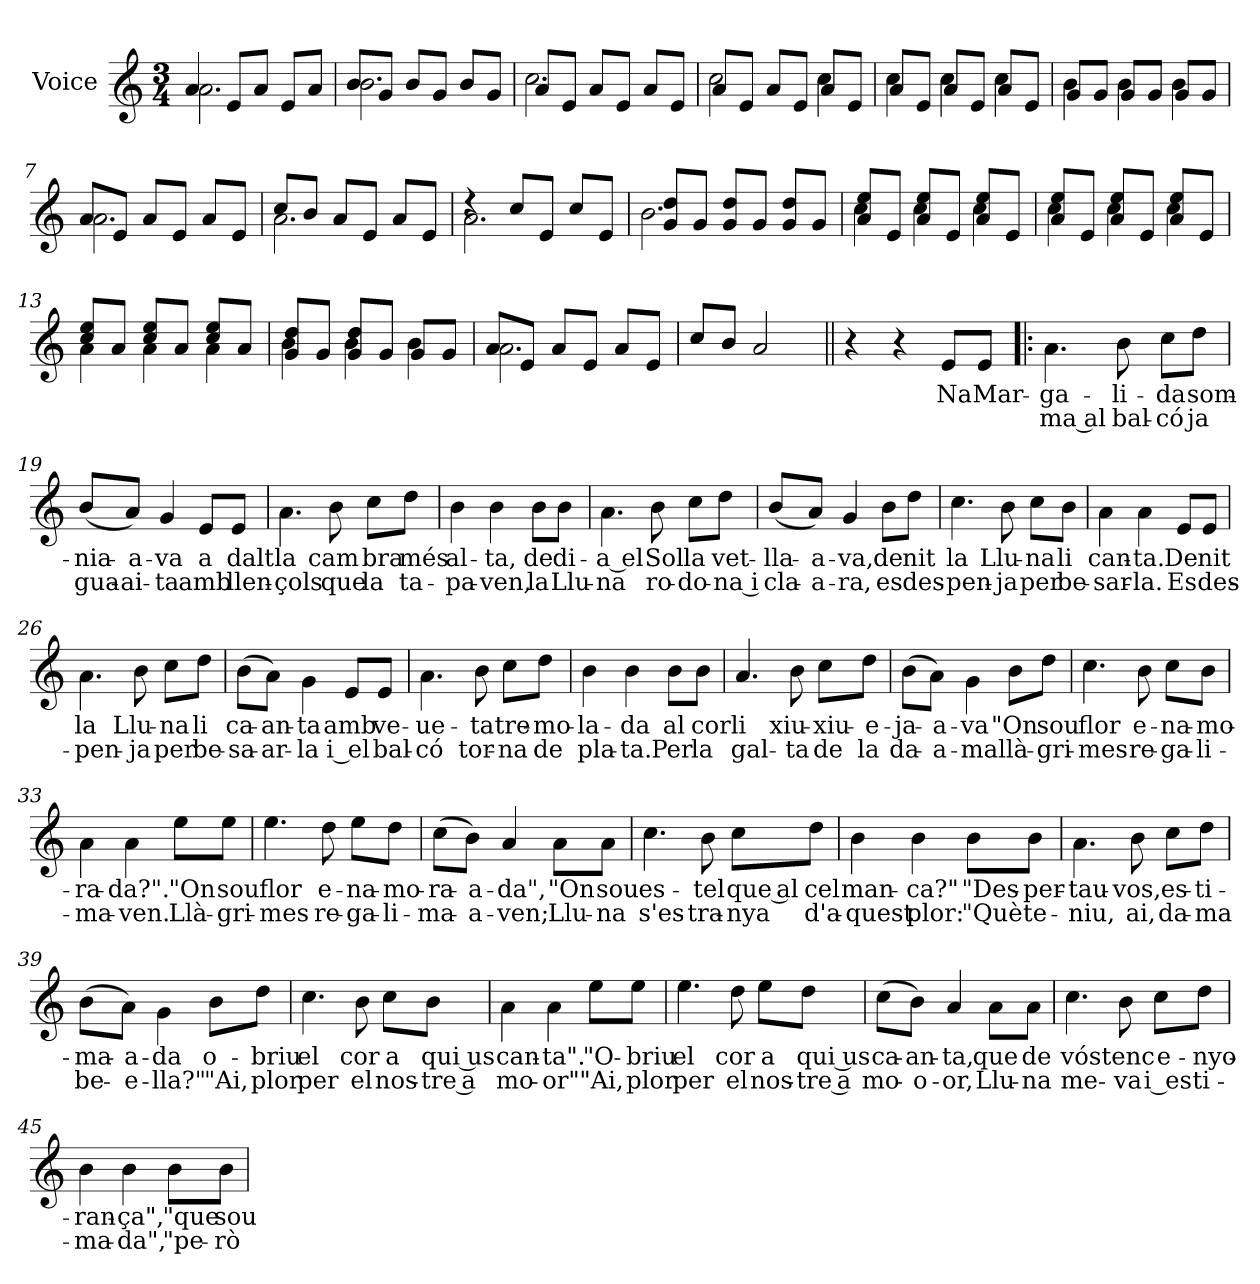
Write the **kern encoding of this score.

**kern	**text	**text
*part1	*part1	*part1
*staff1	*staff1	*staff1
*I"Voice	*	*
*I'V	*	*
*clefG2	*	*
*k[]	*	*
*M3/4	*	*
*MM120	*	*
=1	=1	=1
*^	*	*
4a/	2.a\	.	.
8e/L	.	.	.
8a/J	.	.	.
8e/L	.	.	.
8a/J	.	.	.
=2	=2	=2	=2
8b/L	2.b\	.	.
8g/J	.	.	.
8b/L	.	.	.
8g/J	.	.	.
8b/L	.	.	.
8g/J	.	.	.
=3	=3	=3	=3
8a/L	2.cc\	.	.
8e/J	.	.	.
8a/L	.	.	.
8e/J	.	.	.
8a/L	.	.	.
8e/J	.	.	.
=4	=4	=4	=4
8a/L	2cc\	.	.
8e/J	.	.	.
8a/L	.	.	.
8e/J	.	.	.
8a/L	4cc\	.	.
8e/J	.	.	.
=5	=5	=5	=5
8a/L	4cc\	.	.
8e/J	.	.	.
8a/L	4cc\	.	.
8e/J	.	.	.
8a/L	4cc\	.	.
8e/J	.	.	.
=6	=6	=6	=6
8g/L	4b\	.	.
8g/J	.	.	.
8g/L	4b\	.	.
8g/J	.	.	.
8g/L	4b\	.	.
8g/J	.	.	.
!!LO:LB:g=z	!!
=7	=7	=7	=7
8a/L	2.a\	.	.
8e/J	.	.	.
8a/L	.	.	.
8e/J	.	.	.
8a/L	.	.	.
8e/J	.	.	.
=8	=8	=8	=8
8cc/L	2.a\	.	.
8b/J	.	.	.
8a/L	.	.	.
8e/J	.	.	.
8a/L	.	.	.
8e/J	.	.	.
=9	=9	=9	=9
4rdd	2.a\	.	.
8cc/L	.	.	.
8e/J	.	.	.
8cc/L	.	.	.
8e/J	.	.	.
=10	=10	=10	=10
8g/ 8dd/L	2.b\	.	.
8g/J	.	.	.
8g/ 8dd/L	.	.	.
8g/J	.	.	.
8g/ 8dd/L	.	.	.
8g/J	.	.	.
=11	=11	=11	=11
8a/ 8ee/L	4cc\	.	.
8e/J	.	.	.
8a/ 8ee/L	4cc\	.	.
8e/J	.	.	.
8a/ 8ee/L	4cc\	.	.
8e/J	.	.	.
=12	=12	=12	=12
8a/ 8ee/L	4cc\	.	.
8e/J	.	.	.
8a/ 8ee/L	4cc\	.	.
8e/J	.	.	.
8a/ 8ee/L	4cc\	.	.
8e/J	.	.	.
=13	=13	=13	=13
8cc/ 8ee/L	4a\	.	.
8a/J	.	.	.
8cc/ 8ee/L	4a\	.	.
8a/J	.	.	.
8cc/ 8ee/L	4a\	.	.
8a/J	.	.	.
!!LO:LB:g=z	!!
=14	=14	=14	=14
8g/ 8dd/L	4b\	.	.
8g/J	.	.	.
8g/ 8dd/L	4b\	.	.
8g/J	.	.	.
8g/L	4b\	.	.
8g/J	.	.	.
=15	=15	=15	=15
8a/L	2.a\	.	.
8e/J	.	.	.
8a/L	.	.	.
8e/J	.	.	.
8a/L	.	.	.
8e/J	.	.	.
*v	*v	*	*
=16	=16	=16
8cc/L	.	.
8b/J	.	.
2a/	.	.
=17||	=17||	=17||
4r	.	.
4r	.	.
!	!LO:LY:b	!
8e/L	Na	.
!	!LO:LY:b	!
8e/J	Mar-	.
=18!|:	=18!|:	=18!|:
!	!LO:LY:b	!LO:LY:b
4.a\	-ga-	ma al
!	!LO:LY:b	!LO:LY:b
8b\	-li-	bal-
!	!LO:LY:b	!LO:LY:b
8cc\L	-da	-có
!	!LO:LY:b	!LO:LY:b
8dd\J	som-	ja
=19	=19	=19
!	!LO:LY:b	!LO:LY:b
(<8b/L	-nia-	gua-
!	!LO:LY:b	!LO:LY:b
8a/J)	-a-	-ai-
!	!LO:LY:b	!LO:LY:b
4g/	-va	-ta
!	!LO:LY:b	!LO:LY:b
8e/L	a	amb
!	!LO:LY:b	!LO:LY:b
8e/J	dalt	llen-
!!LO:LB:g=z
=20	=20	=20
!	!LO:LY:b	!LO:LY:b
4.a\	la	-çols
!	!LO:LY:b	!LO:LY:b
8b\	cam	que
!	!LO:LY:b	!LO:LY:b
8cc\L	bra	la
!	!LO:LY:b	!LO:LY:b
8dd\J	més	ta-
=21	=21	=21
!	!LO:LY:b	!LO:LY:b
4b\	al-	-pa-
!	!LO:LY:b	!LO:LY:b
4b\	-ta,	-ven,
!	!LO:LY:b	!LO:LY:b
8b\L	de	la
!	!LO:LY:b	!LO:LY:b
8b\J	di-	Llu-
=22	=22	=22
!	!LO:LY:b	!LO:LY:b
4.a\	a el	-na
!	!LO:LY:b	!LO:LY:b
8b\	Sol	ro-
!	!LO:LY:b	!LO:LY:b
8cc\L	la	-do-
!	!LO:LY:b	!LO:LY:b
8dd\J	vet-	na i
=23	=23	=23
!	!LO:LY:b	!LO:LY:b
(<8b/L	-lla-	cla-
!	!LO:LY:b	!LO:LY:b
8a/J)	-a-	-a-
!	!LO:LY:b	!LO:LY:b
4g/	-va,	-ra,
!	!LO:LY:b	!LO:LY:b
8b\L	de	es
!	!LO:LY:b	!LO:LY:b
8dd\J	nit	des-
=24	=24	=24
!	!LO:LY:b	!LO:LY:b
4.cc\	la	-pen-
!	!LO:LY:b	!LO:LY:b
8b\	Llu-	-ja
!	!LO:LY:b	!LO:LY:b
8cc\L	-na	per
!	!LO:LY:b	!LO:LY:b
8b\J	li	be-
=25	=25	=25
!	!LO:LY:b	!LO:LY:b
4a\	can-	-sar-
!	!LO:LY:b	!LO:LY:b
4a\	-ta.	-la.
!	!LO:LY:b	!LO:LY:b
8e/L	De	Es
!	!LO:LY:b	!LO:LY:b
8e/J	nit	des-
!!LO:LB:g=z
=26	=26	=26
!	!LO:LY:b	!LO:LY:b
4.a\	la	-pen-
!	!LO:LY:b	!LO:LY:b
8b\	Llu-	-ja
!	!LO:LY:b	!LO:LY:b
8cc\L	-na	per
!	!LO:LY:b	!LO:LY:b
8dd\J	li	be-
=27	=27	=27
!	!LO:LY:b	!LO:LY:b
(>8b\L	ca-	-sa-
!	!LO:LY:b	!LO:LY:b
8a\J)	-an-	-ar-
!	!LO:LY:b	!LO:LY:b
4g\	-ta	-la
!	!LO:LY:b	!LO:LY:b
8e/L	amb	i el
!	!LO:LY:b	!LO:LY:b
8e/J	ve-	bal-
=28	=28	=28
!	!LO:LY:b	!LO:LY:b
4.a\	-ue-	-có
!	!LO:LY:b	!LO:LY:b
8b\	-ta	tor-
!	!LO:LY:b	!LO:LY:b
8cc\L	tre-	-na
!	!LO:LY:b	!LO:LY:b
8dd\J	-mo-	de
=29	=29	=29
!	!LO:LY:b	!LO:LY:b
4b\	-la-	pla-
!	!LO:LY:b	!LO:LY:b
4b\	-da	-ta.
!	!LO:LY:b	!LO:LY:b
8b\L	al	Per
!	!LO:LY:b	!LO:LY:b
8b\J	cor	la
=30	=30	=30
!	!LO:LY:b	!LO:LY:b
4.a/	li	gal-
!	!LO:LY:b	!LO:LY:b
8b\	xiu-	-ta
!	!LO:LY:b	!LO:LY:b
8cc\L	-xiu-	de
!	!LO:LY:b	!LO:LY:b
8dd\J	-e-	la
=31	=31	=31
!	!LO:LY:b	!LO:LY:b
(>8b\L	-ja-	da-
!	!LO:LY:b	!LO:LY:b
8a\J)	-a-	-a-
!	!LO:LY:b	!LO:LY:b
4g\	-va	-ma
!	!LO:LY:b	!LO:LY:b
8b\L	"On	llà-
!	!LO:LY:b	!LO:LY:b
8dd\J	sou	-gri-
!!LO:LB:g=z
=32	=32	=32
!	!LO:LY:b	!LO:LY:b
4.cc\	ﬂor	-mes
!	!LO:LY:b	!LO:LY:b
8b\	e-	re-
!	!LO:LY:b	!LO:LY:b
8cc\L	-na-	-ga-
!	!LO:LY:b	!LO:LY:b
8b\J	-mo-	-li-
=33	=33	=33
!	!LO:LY:b	!LO:LY:b
4a\	-ra-	-ma-
!	!LO:LY:b	!LO:LY:b
4a\	-da?".	-ven.
!	!LO:LY:b	!LO:LY:b
8ee\L	"On	Llà-
!	!LO:LY:b	!LO:LY:b
8ee\J	sou	-gri-
=34	=34	=34
!	!LO:LY:b	!LO:LY:b
4.ee\	flor	-mes
!	!LO:LY:b	!LO:LY:b
8dd\	e-	re-
!	!LO:LY:b	!LO:LY:b
8ee\L	-na-	-ga-
!	!LO:LY:b	!LO:LY:b
8dd\J	-mo-	-li-
=35	=35	=35
!	!LO:LY:b	!LO:LY:b
(>8cc\L	-ra-	-ma-
!	!LO:LY:b	!LO:LY:b
8b\J)	-a-	-a-
!	!LO:LY:b	!LO:LY:b
4a/	-da",	-ven;
!	!LO:LY:b	!LO:LY:b
8a\L	-"On	Llu-
!	!LO:LY:b	!LO:LY:b
8a\J	sou	-na
=36	=36	=36
!	!LO:LY:b	!LO:LY:b
4.cc\	es-	s'es-
!	!LO:LY:b	!LO:LY:b
8b\	-tel	-tra-
!	!LO:LY:b	!LO:LY:b
8cc\L	que al	-nya
!	!LO:LY:b	!LO:LY:b
8dd\J	cel	d'a-
!!LO:LB:g=z
=37	=37	=37
!	!LO:LY:b	!LO:LY:b
4b\	man-	-quest
!	!LO:LY:b	!LO:LY:b
4b\	-ca?"	plor:
!	!LO:LY:b	!LO:LY:b
8b\L	"Des-	"Què
!	!LO:LY:b	!LO:LY:b
8b\J	-per-	te-
=38	=38	=38
!	!LO:LY:b	!LO:LY:b
4.a\	-tau-	-niu,
!	!LO:LY:b	!LO:LY:b
8b\	-vos,	ai,
!	!LO:LY:b	!LO:LY:b
8cc\L	es-	da-
!	!LO:LY:b	!LO:LY:b
8dd\J	-ti-	-ma
=39	=39	=39
!	!LO:LY:b	!LO:LY:b
(>8b\L	-ma-	be-
!	!LO:LY:b	!LO:LY:b
8a\J)	-a-	-e-
!	!LO:LY:b	!LO:LY:b
4g\	-da	-lla?"
!	!LO:LY:b	!LO:LY:b
8b\L	o-	"Ai,
!	!LO:LY:b	!LO:LY:b
8dd\J	-briu	plor
=40	=40	=40
!	!LO:LY:b	!LO:LY:b
4.cc\	el	per
!	!LO:LY:b	!LO:LY:b
8b\	cor	el
!	!LO:LY:b	!LO:LY:b
8cc\L	a	nos-
!	!LO:LY:b	!LO:LY:b
8b\J	qui us	tre a
=41	=41	=41
!	!LO:LY:b	!LO:LY:b
4a\	can-	-mo-
!	!LO:LY:b	!LO:LY:b
4a\	-ta".	-or"
!	!LO:LY:b	!LO:LY:b
8ee\L	"O-	"Ai,
!	!LO:LY:b	!LO:LY:b
8ee\J	-briu	plor
!!LO:LB:g=z
=42	=42	=42
!	!LO:LY:b	!LO:LY:b
4.ee\	el	per
!	!LO:LY:b	!LO:LY:b
8dd\	cor	el
!	!LO:LY:b	!LO:LY:b
8ee\L	a	nos-
!	!LO:LY:b	!LO:LY:b
8dd\J	qui us	tre a
=43	=43	=43
!	!LO:LY:b	!LO:LY:b
(>8cc\L	ca-	-mo-
!	!LO:LY:b	!LO:LY:b
8b\J)	-an-	-o-
!	!LO:LY:b	!LO:LY:b
4a/	-ta,	-or,
!	!LO:LY:b	!LO:LY:b
8a\L	que	Llu-
!	!LO:LY:b	!LO:LY:b
8a\J	de	-na
=44	=44	=44
!	!LO:LY:b	!LO:LY:b
4.cc\	vós	me-
!	!LO:LY:b	!LO:LY:b
8b\	tenc	-va
!	!LO:LY:b	!LO:LY:b
8cc\L	e-	i es
!	!LO:LY:b	!LO:LY:b
8dd\J	-nyo-	-ti-
=45	=45	=45
!	!LO:LY:b	!LO:LY:b
4b\	-ran-	-ma-
!	!LO:LY:b	!LO:LY:b
4b\	-ça",	-da",
!	!LO:LY:b	!LO:LY:b
8b\L	"que	"pe-
!	!LO:LY:b	!LO:LY:b
8b\J	sou	-rò
=	=	=
*-	*-	*-
